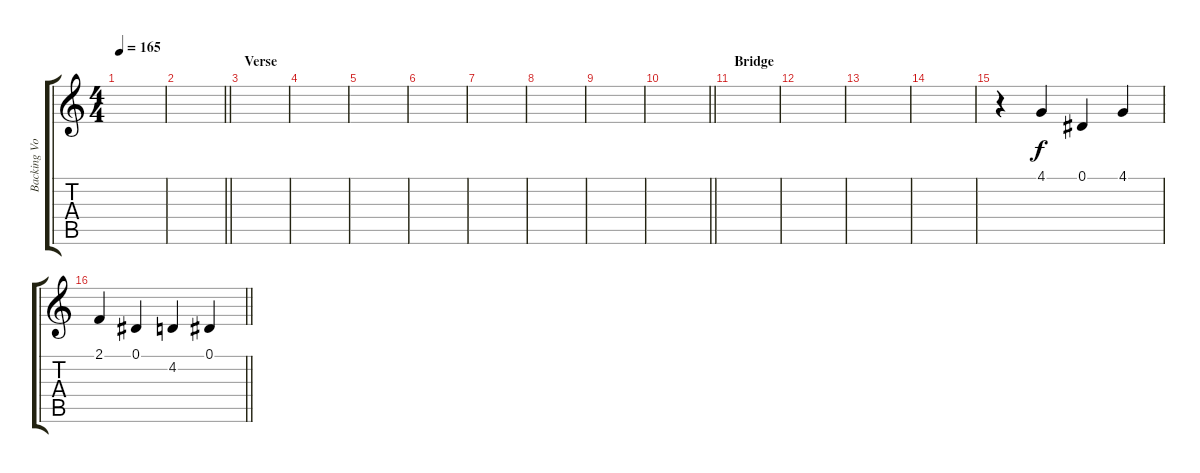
\track ("Backing Vocals" "Backing Vo") {instrument choiraahs}
\staff {score tabs}
\tuning (Eb4 Bb3 Gb3 Db3 Ab2 Eb2) {hide}
\ts (4 4)
\tempo 165
\clef g2
\ks c
|
\barLineRight lightlight
|
\section ("" "Verse")
|
|
|
|
|
|
|
\barLineRight lightlight
|
\section ("" "Bridge")
|
|
|
|
r.4 4.1.4 0.1.4 4.1.4 |
\barLineRight lightlight
2.1.4 0.1.4 4.2.4 0.1.4
